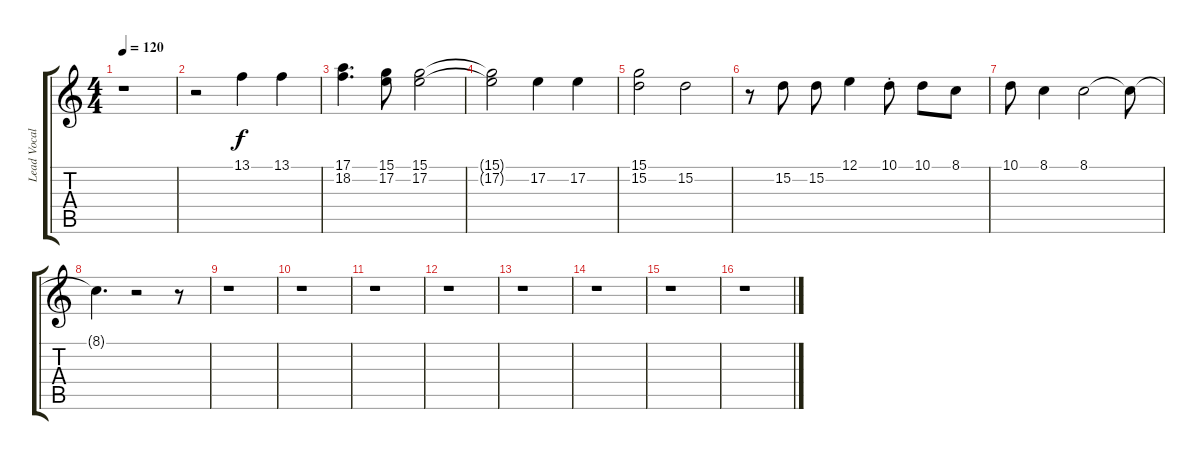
\track ("Lead Vocal" "Lead Vocal") {instrument lead2sawtooth}
\staff {score tabs}
\tuning (E4 B3 G3 D3 A2 E2) {hide}
\ts (4 4)
\tempo 120
\clef g2
\ks c
r.1{dy f} |
r.2 13.1.4 13.1.4 |
(17.1 18.2).4{d} (15.1 17.2).8 (15.1 17.2).2 |
(15.1{t} 17.2{t}).2 17.2.4 17.2.4 |
(15.1 15.2).2 15.2.2 |
r.8 15.2.8 15.2.8 12.1.4 10.1{st}.8 10.1.8 8.1.8 |
10.1.8 8.1.4 8.1.2 8.1{t}.8 |
8.1{t}.4{d} r.2 r.8 |
r.1 |
r.1 |
r.1 |
r.1 |
r.1 |
r.1 |
r.1 |
r.1
